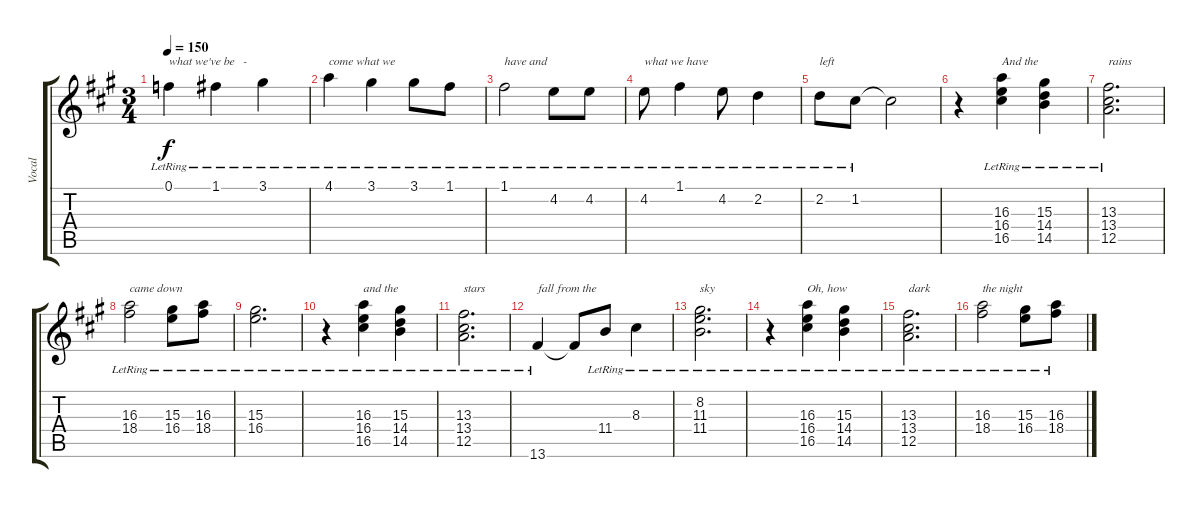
\track ("Vocal" "Vocal") {instrument acousticguitarnylon}
\staff {score tabs}
\tuning (F4 C4 F3 C3 A2 F2) {hide}
\ts (3 4)
\tempo 150
\clef g2
\ks f#minor
0.1{lr}.4{txt "what we've be   -" dy f} 1.1{lr}.4 3.1{lr}.4 |
4.1{lr}.4{txt "come what we"} 3.1{lr}.4 3.1{lr}.8 1.1{lr}.8 |
1.1{lr}.2{txt "have and"} 4.2{lr}.8 4.2{lr}.8 |
4.2{lr}.8{txt "what we have"} 1.1{lr}.4 4.2{lr}.8 2.2{lr}.4 |
2.2{lr}.8{txt "left"} 1.2{lr}.8 1.2{t}.2 |
r.4 (16.3{lr} 16.4{lr} 16.5{lr}).4{txt "And the"} (15.3{lr} 14.4{lr} 14.5{lr}).4 |
(13.3{lr} 13.4{lr} 12.5{lr}).2{d txt "rains"} |
(16.3{lr} 18.4{lr}).2{txt "came down"} (15.3{lr} 16.4{lr}).8 (16.3{lr} 18.4{lr}).8 |
(15.3{lr} 16.4{lr}).2{d} |
r.4 (16.3{lr} 16.4{lr} 16.5{lr}).4{txt "and the"} (15.3{lr} 14.4{lr} 14.5{lr}).4 |
(13.3{lr} 13.4{lr} 12.5{lr}).2{d txt "stars"} |
13.6{lr}.4{txt "fall from the"} 13.6{t}.8 11.4{lr}.8 8.3{lr}.4 |
(8.2{lr} 11.3{lr} 11.4{lr}).2{d txt "sky"} |
r.4 (16.3{lr} 16.4{lr} 16.5{lr}).4{txt "Oh, how"} (15.3{lr} 14.4{lr} 14.5{lr}).4 |
(13.3{lr} 13.4{lr} 12.5{lr}).2{d txt "dark"} |
(16.3{lr} 18.4{lr}).2{txt "the night"} (15.3{lr} 16.4{lr}).8 (16.3{lr} 18.4{lr}).8
